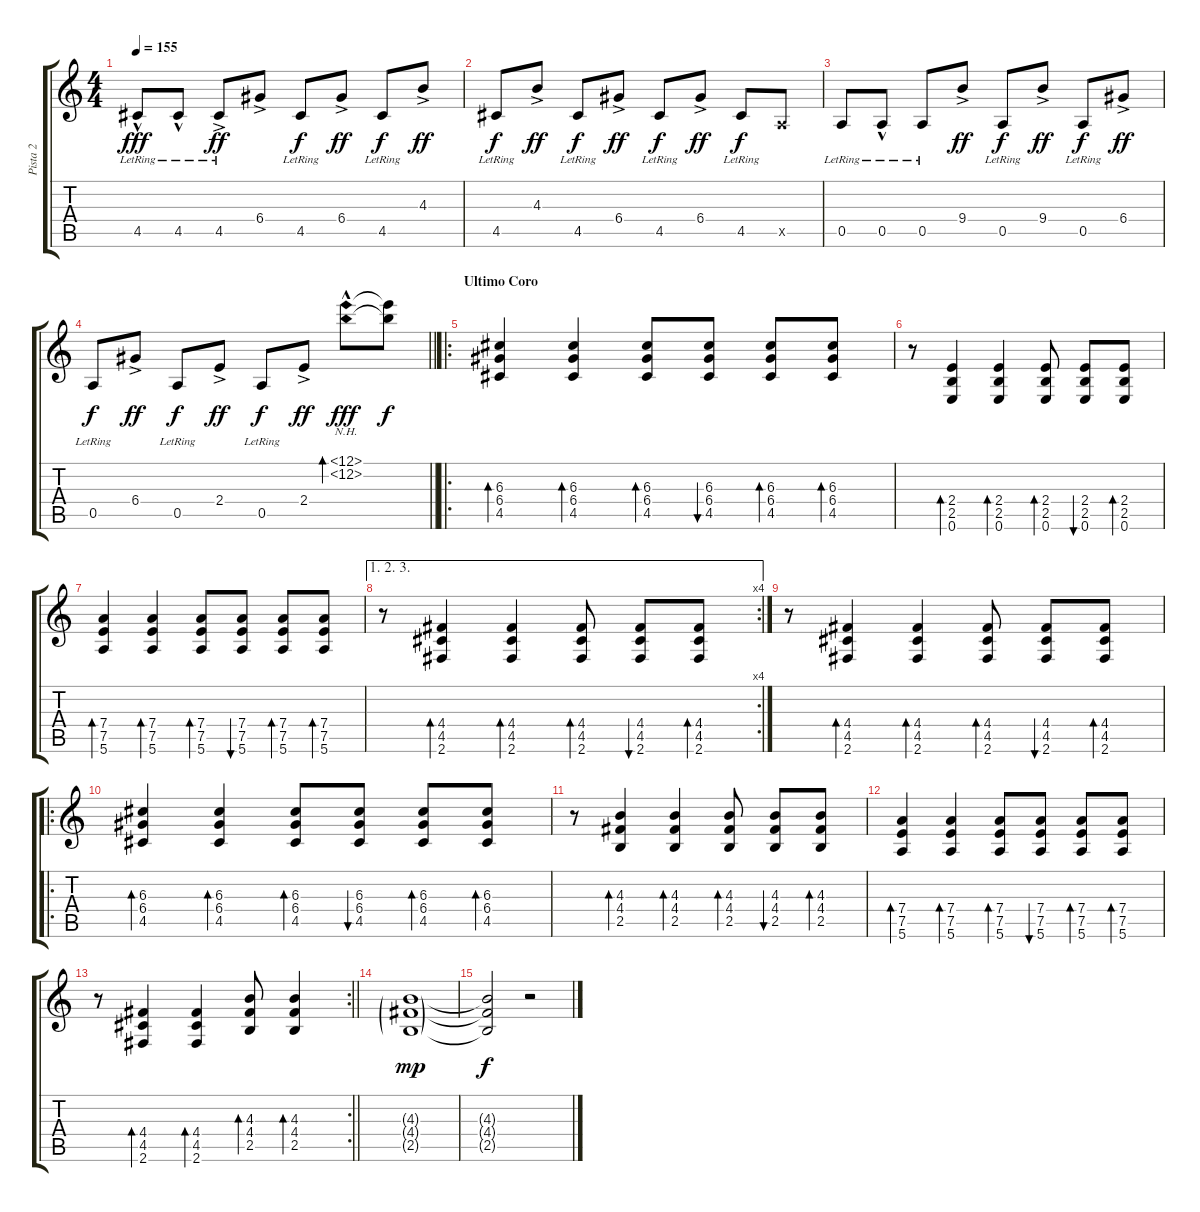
\track ("Pista 2" "Pista 2") {instrument distortionguitar}
\staff {score tabs}
\tuning (E4 B3 G3 D3 A2 E2) {hide}
\ts (4 4)
\tempo 155
\clef g2
\ks c
4.5{hac lr}.8{dy fff} 4.5{hac lr}.8 4.5{ac lr}.8{dy ff} 6.4{ac}.8 4.5{lr}.8{dy f} 6.4{ac}.8{dy ff} 4.5{lr}.8{dy f} 4.3{ac}.8{dy ff} |
4.5{lr}.8{dy f} 4.3{ac}.8{dy ff} 4.5{lr}.8{dy f} 6.4{ac}.8{dy ff} 4.5{lr}.8{dy f} 6.4{ac}.8{dy ff} 4.5{lr}.8{dy f} 0.5{x}.8 |
0.5{lr}.8 0.5{hac lr}.8 0.5{lr}.8 9.4{ac}.8{dy ff} 0.5{lr}.8{dy f} 9.4{ac}.8{dy ff} 0.5{lr}.8{dy f} 6.4{ac}.8{dy ff} |
\barLineRight lightlight
0.5{lr}.8{dy f} 6.4{ac}.8{dy ff} 0.5{lr}.8{dy f} 2.4{ac}.8{dy ff} 0.5{lr}.8{dy f} 2.4{ac}.8{dy ff} (12.1{nh hac} 12.2{nh}).8{bd 60 dy fff} (12.1{t} 12.2{t}).8{dy f} |
\ro
\section ("" "Ultimo Coro")
(6.3 6.4 4.5).4{bd 60 volume 16} (6.3 6.4 4.5).4{bd 60} (6.3 6.4 4.5).8{bd 60} (6.3 6.4 4.5).8{bu 60} (6.3 6.4 4.5).8{bd 60} (6.3 6.4 4.5).8{bd 60} |
r.8 (2.4 2.5 0.6).4{bd 60} (2.4 2.5 0.6).4{bd 60} (2.4 2.5 0.6).8{bd 60} (2.4 2.5 0.6).8{bu 60} (2.4 2.5 0.6).8{bd 60} |
(7.4 7.5 5.6).4{bd 60} (7.4 7.5 5.6).4{bd 60} (7.4 7.5 5.6).8{bd 60} (7.4 7.5 5.6).8{bu 60} (7.4 7.5 5.6).8{bd 60} (7.4 7.5 5.6).8{bd 60} |
\ae (1 2 3)
\rc 4
r.8 (4.4 4.5 2.6).4{bd 60} (4.4 4.5 2.6).4{bd 60} (4.4 4.5 2.6).8{bd 60} (4.4 4.5 2.6).8{bu 60} (4.4 4.5 2.6).8{bd 60} |
r.8 (4.4 4.5 2.6).4{bd 60} (4.4 4.5 2.6).4{bd 60} (4.4 4.5 2.6).8{bd 60} (4.4 4.5 2.6).8{bu 60} (4.4 4.5 2.6).8{bd 60} |
\ro
(6.3 6.4 4.5).4{bd 60} (6.3 6.4 4.5).4{bd 60} (6.3 6.4 4.5).8{bd 60} (6.3 6.4 4.5).8{bu 60} (6.3 6.4 4.5).8{bd 60} (6.3 6.4 4.5).8{bd 60} |
r.8 (4.3 4.4 2.5).4{bd 60} (4.3 4.4 2.5).4{bd 60} (4.3 4.4 2.5).8{bd 60} (4.3 4.4 2.5).8{bu 60} (4.3 4.4 2.5).8{bd 60} |
(7.4 7.5 5.6).4{bd 60} (7.4 7.5 5.6).4{bd 60} (7.4 7.5 5.6).8{bd 60} (7.4 7.5 5.6).8{bu 60} (7.4 7.5 5.6).8{bd 60} (7.4 7.5 5.6).8{bd 60} |
\rc 2
\barLineRight lightlight
r.8 (4.4 4.5 2.6).4{bd 60} (4.4 4.5 2.6).4{bd 60} (4.3 4.4 2.5).8{bd 60} (4.3 4.4 2.5).4{bd 60} |
(4.3{g} 4.4{g} 2.5{g}).1{dy mp volume 13} |
(4.3{t} 4.4{t} 2.5{t}).2{dy f volume 8} r.2
